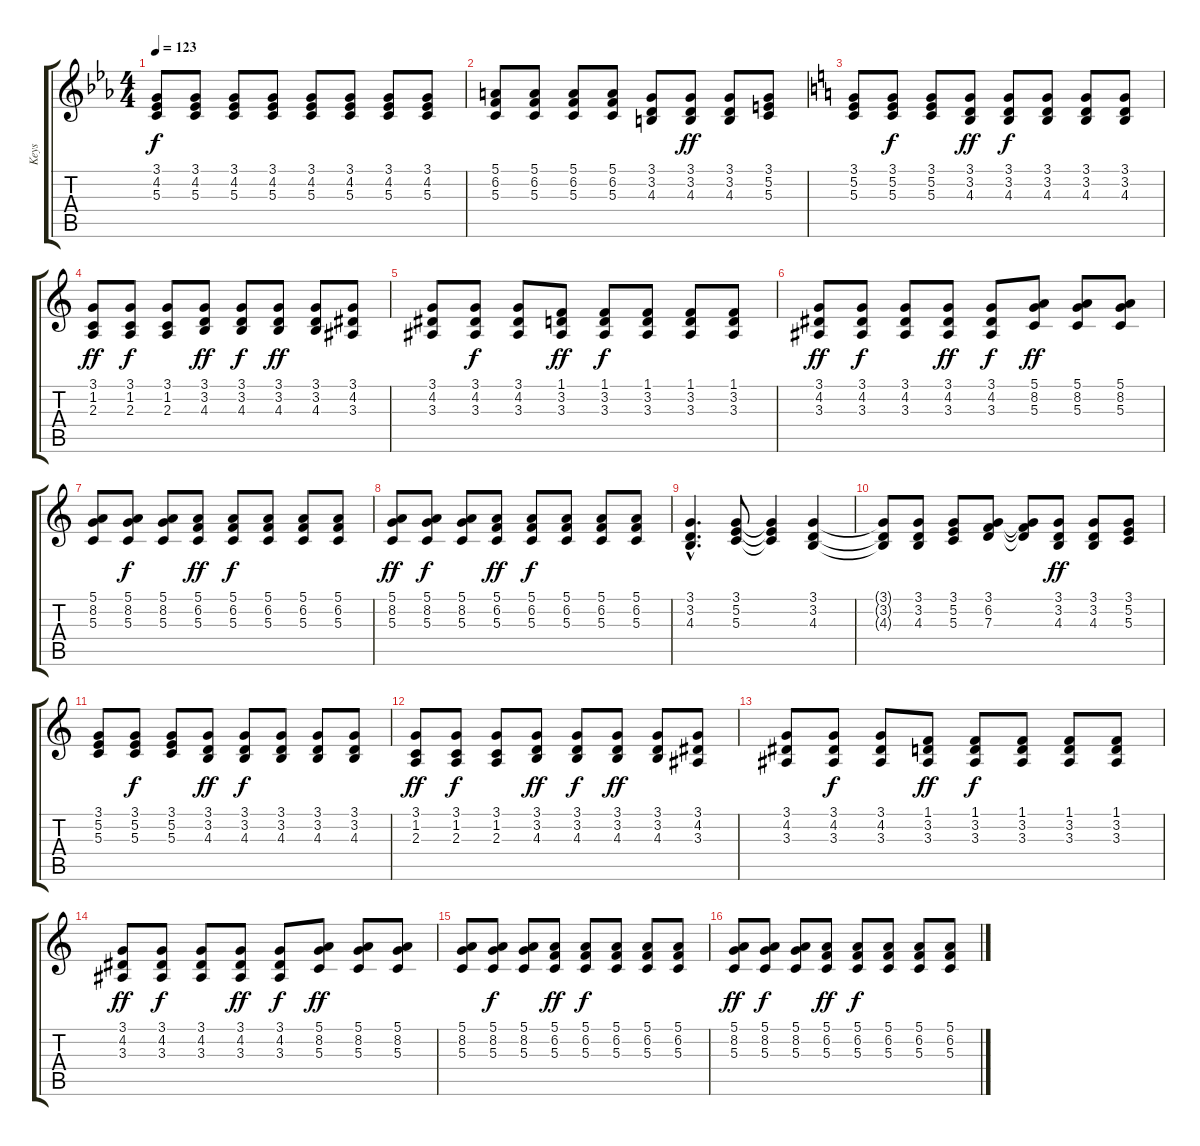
\track ("Keys" "Keys") {instrument electricgrandpiano}
\staff {score tabs}
\tuning (E4 B3 G3 D3 A2 E2) {hide}
\ts (4 4)
\tempo 123
\clef g2
\ks eb
(3.1 4.2 5.3).8{dy f} (3.1 4.2 5.3).8 (3.1 4.2 5.3).8 (3.1 4.2 5.3).8 (3.1 4.2 5.3).8 (3.1 4.2 5.3).8 (3.1 4.2 5.3).8 (3.1 4.2 5.3).8 |
(5.1 6.2 5.3).8 (5.1 6.2 5.3).8 (5.1 6.2 5.3).8 (5.1 6.2 5.3).8 (3.1 3.2 4.3).8 (3.1 3.2 4.3).8{dy ff} (3.1 3.2 4.3).8 (3.1 5.2 5.3).8 |
\ks c
(3.1 5.2 5.3).8 (3.1 5.2 5.3).8{dy f} (3.1 5.2 5.3).8 (3.1 3.2 4.3).8{dy ff} (3.1 3.2 4.3).8{dy f} (3.1 3.2 4.3).8 (3.1 3.2 4.3).8 (3.1 3.2 4.3).8 |
(3.1 1.2 2.3).8{dy ff} (3.1 1.2 2.3).8{dy f} (3.1 1.2 2.3).8 (3.1 3.2 4.3).8{dy ff} (3.1 3.2 4.3).8{dy f} (3.1 3.2 4.3).8{dy ff} (3.1 3.2 4.3).8 (3.1 4.2 3.3).8 |
(3.1 4.2 3.3).8 (3.1 4.2 3.3).8{dy f} (3.1 4.2 3.3).8 (1.1 3.2 3.3).8{dy ff} (1.1 3.2 3.3).8{dy f} (1.1 3.2 3.3).8 (1.1 3.2 3.3).8 (1.1 3.2 3.3).8 |
(3.1 4.2 3.3).8{dy ff} (3.1 4.2 3.3).8{dy f} (3.1 4.2 3.3).8 (3.1 4.2 3.3).8{dy ff} (3.1 4.2 3.3).8{dy f} (5.1 8.2 5.3).8{dy ff} (5.1 8.2 5.3).8 (5.1 8.2 5.3).8 |
(5.1 8.2 5.3).8 (5.1 8.2 5.3).8{dy f} (5.1 8.2 5.3).8 (5.1 6.2 5.3).8{dy ff} (5.1 6.2 5.3).8{dy f} (5.1 6.2 5.3).8 (5.1 6.2 5.3).8 (5.1 6.2 5.3).8 |
(5.1 8.2 5.3).8{dy ff} (5.1 8.2 5.3).8{dy f} (5.1 8.2 5.3).8 (5.1 6.2 5.3).8{dy ff} (5.1 6.2 5.3).8{dy f} (5.1 6.2 5.3).8 (5.1 6.2 5.3).8 (5.1 6.2 5.3).8 |
(3.1{hac} 3.2{hac} 4.3{hac}).4{d} (3.1 5.2 5.3).8 (3.1{t} 5.2{t} 5.3{t}).4 (3.1 3.2 4.3).4 |
(3.1{t} 3.2{t} 4.3{t}).8 (3.1 3.2 4.3).8 (3.1 5.2 5.3).8 (3.1 6.2 7.3).8 (3.1{t} 6.2{t} 7.3{t}).8 (3.1 3.2 4.3).8{dy ff} (3.1 3.2 4.3).8 (3.1 5.2 5.3).8 |
(3.1 5.2 5.3).8 (3.1 5.2 5.3).8{dy f} (3.1 5.2 5.3).8 (3.1 3.2 4.3).8{dy ff} (3.1 3.2 4.3).8{dy f} (3.1 3.2 4.3).8 (3.1 3.2 4.3).8 (3.1 3.2 4.3).8 |
(3.1 1.2 2.3).8{dy ff} (3.1 1.2 2.3).8{dy f} (3.1 1.2 2.3).8 (3.1 3.2 4.3).8{dy ff} (3.1 3.2 4.3).8{dy f} (3.1 3.2 4.3).8{dy ff} (3.1 3.2 4.3).8 (3.1 4.2 3.3).8 |
(3.1 4.2 3.3).8 (3.1 4.2 3.3).8{dy f} (3.1 4.2 3.3).8 (1.1 3.2 3.3).8{dy ff} (1.1 3.2 3.3).8{dy f} (1.1 3.2 3.3).8 (1.1 3.2 3.3).8 (1.1 3.2 3.3).8 |
(3.1 4.2 3.3).8{dy ff} (3.1 4.2 3.3).8{dy f} (3.1 4.2 3.3).8 (3.1 4.2 3.3).8{dy ff} (3.1 4.2 3.3).8{dy f} (5.1 8.2 5.3).8{dy ff} (5.1 8.2 5.3).8 (5.1 8.2 5.3).8 |
(5.1 8.2 5.3).8 (5.1 8.2 5.3).8{dy f} (5.1 8.2 5.3).8 (5.1 6.2 5.3).8{dy ff} (5.1 6.2 5.3).8{dy f} (5.1 6.2 5.3).8 (5.1 6.2 5.3).8 (5.1 6.2 5.3).8 |
(5.1 8.2 5.3).8{dy ff} (5.1 8.2 5.3).8{dy f} (5.1 8.2 5.3).8 (5.1 6.2 5.3).8{dy ff} (5.1 6.2 5.3).8{dy f} (5.1 6.2 5.3).8 (5.1 6.2 5.3).8 (5.1 6.2 5.3).8
